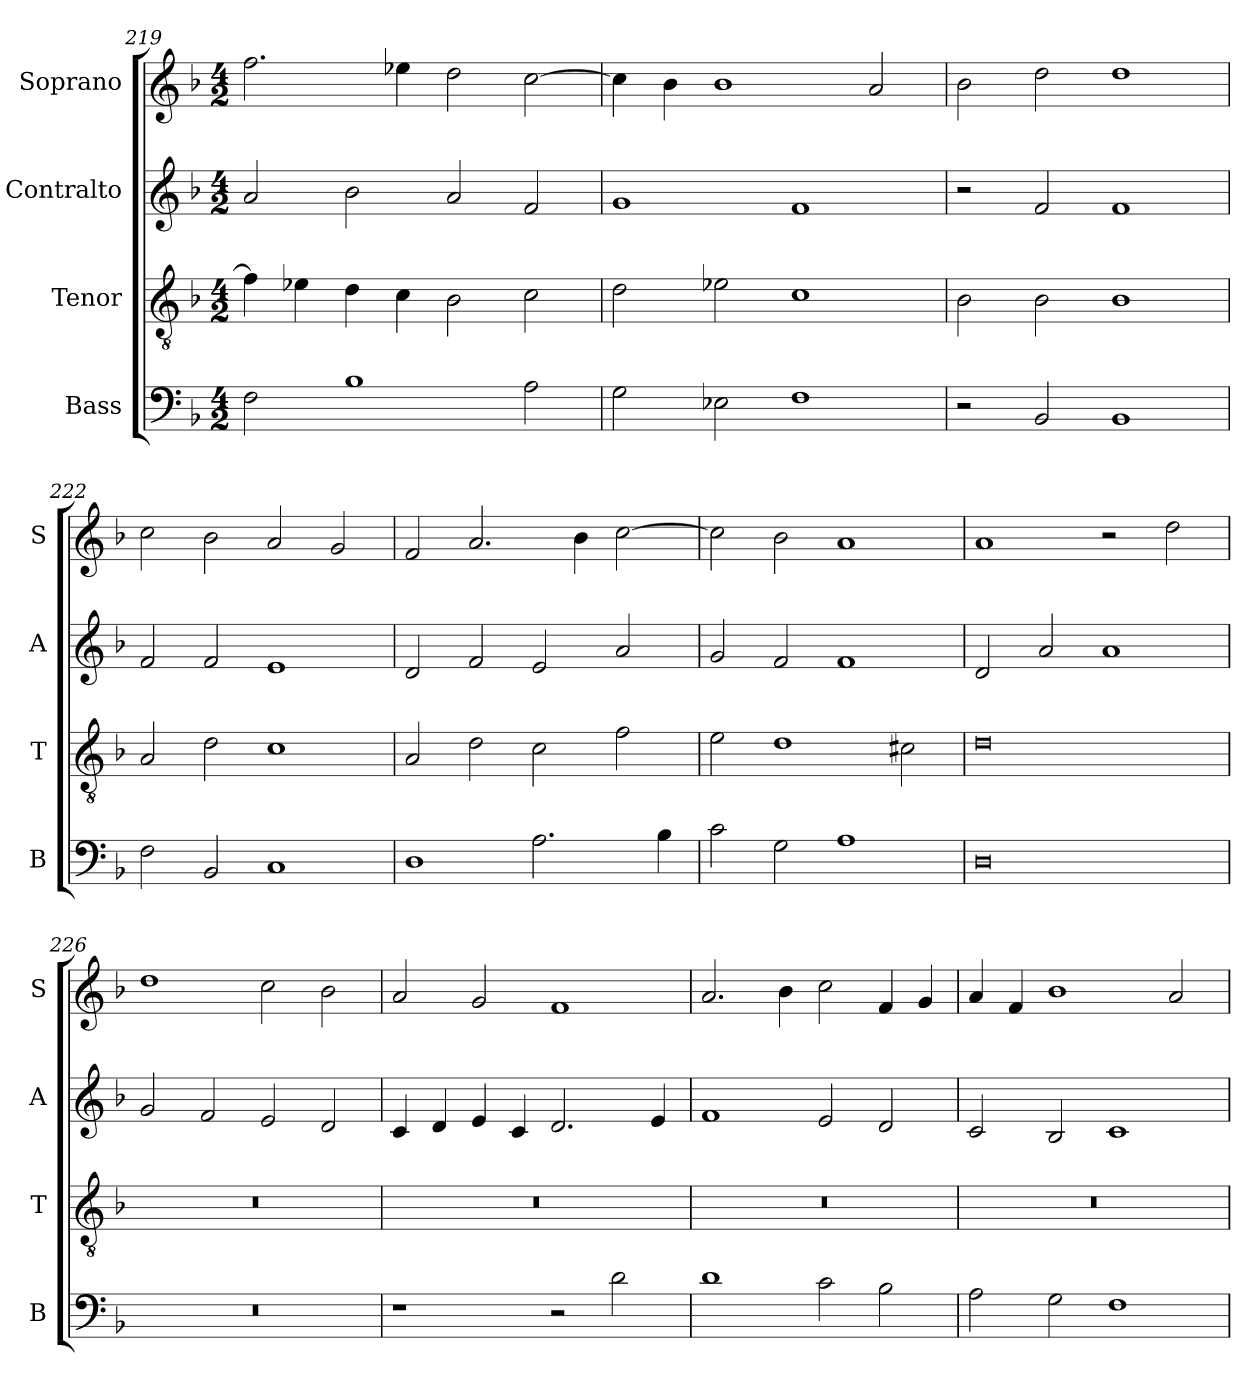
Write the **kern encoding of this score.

**kern	**kern	**kern	**kern
*part4	*part3	*part2	*part1
*staff4	*staff3	*staff2	*staff1
*I"Bass	*I"Tenor	*I"Contralto	*I"Soprano
*I'B	*I'T	*I'A	*I'S
*clefF4	*clefGv2	*clefG2	*clefG2
*k[b-]	*k[b-]	*k[b-]	*k[b-]
*G:dor	*G:dor	*G:dor	*G:dor
*M4/2	*M4/2	*M4/2	*M4/2
=219	=219	=219	=219
2F	4f]	2a	2.ff
.	4e-X	.	.
1B-	4d	2b-	.
.	4c	.	4ee-X
.	2B-	2a	2dd
2A	2c	2f	[2cc
=220	=220	=220	=220
2G	2d	1g	4cc]
.	.	.	4b-
2E-X	2e-X	.	1b-
1F	1c	1f	.
.	.	.	2a
=221	=221	=221	=221
2r	2B-	2r	2b-
2BB-	2B-	2f	2dd
1BB-	1B-	1f	1dd
=222	=222	=222	=222
2F	2A	2f	2cc
2BB-	2d	2f	2b-
1C	1c	1e	2a
.	.	.	2g
=223	=223	=223	=223
1D	2A	2d	2f
.	2d	2f	2.a
2.A	2c	2e	.
.	.	.	4b-
.	2f	2a	[2cc
4B-	.	.	.
=224	=224	=224	=224
2c	2e	2g	2cc]
2G	1d	2f	2b-
1A	.	1f	1a
.	2c#X	.	.
=225	=225	=225	=225
0D	0d	2d	1a
.	.	2a	.
.	.	1a	2r
.	.	.	2dd
=226	=226	=226	=226
0r	0r	2g	1dd
.	.	2f	.
.	.	2e	2cc
.	.	2d	2b-
=227	=227	=227	=227
1r	0r	4c	2a
.	.	4d	.
.	.	4e	2g
.	.	4c	.
2r	.	2.d	1f
2d	.	.	.
.	.	4e	.
=228	=228	=228	=228
1d	0r	1f	2.a
.	.	.	4b-
2c	.	2e	2cc
2B-	.	2d	4f
.	.	.	4g
=229	=229	=229	=229
2A	0r	2c	4a
.	.	.	4f
2G	.	2B-	1b-
1F	.	1c	.
.	.	.	2a
=	=	=	=
*-	*-	*-	*-
